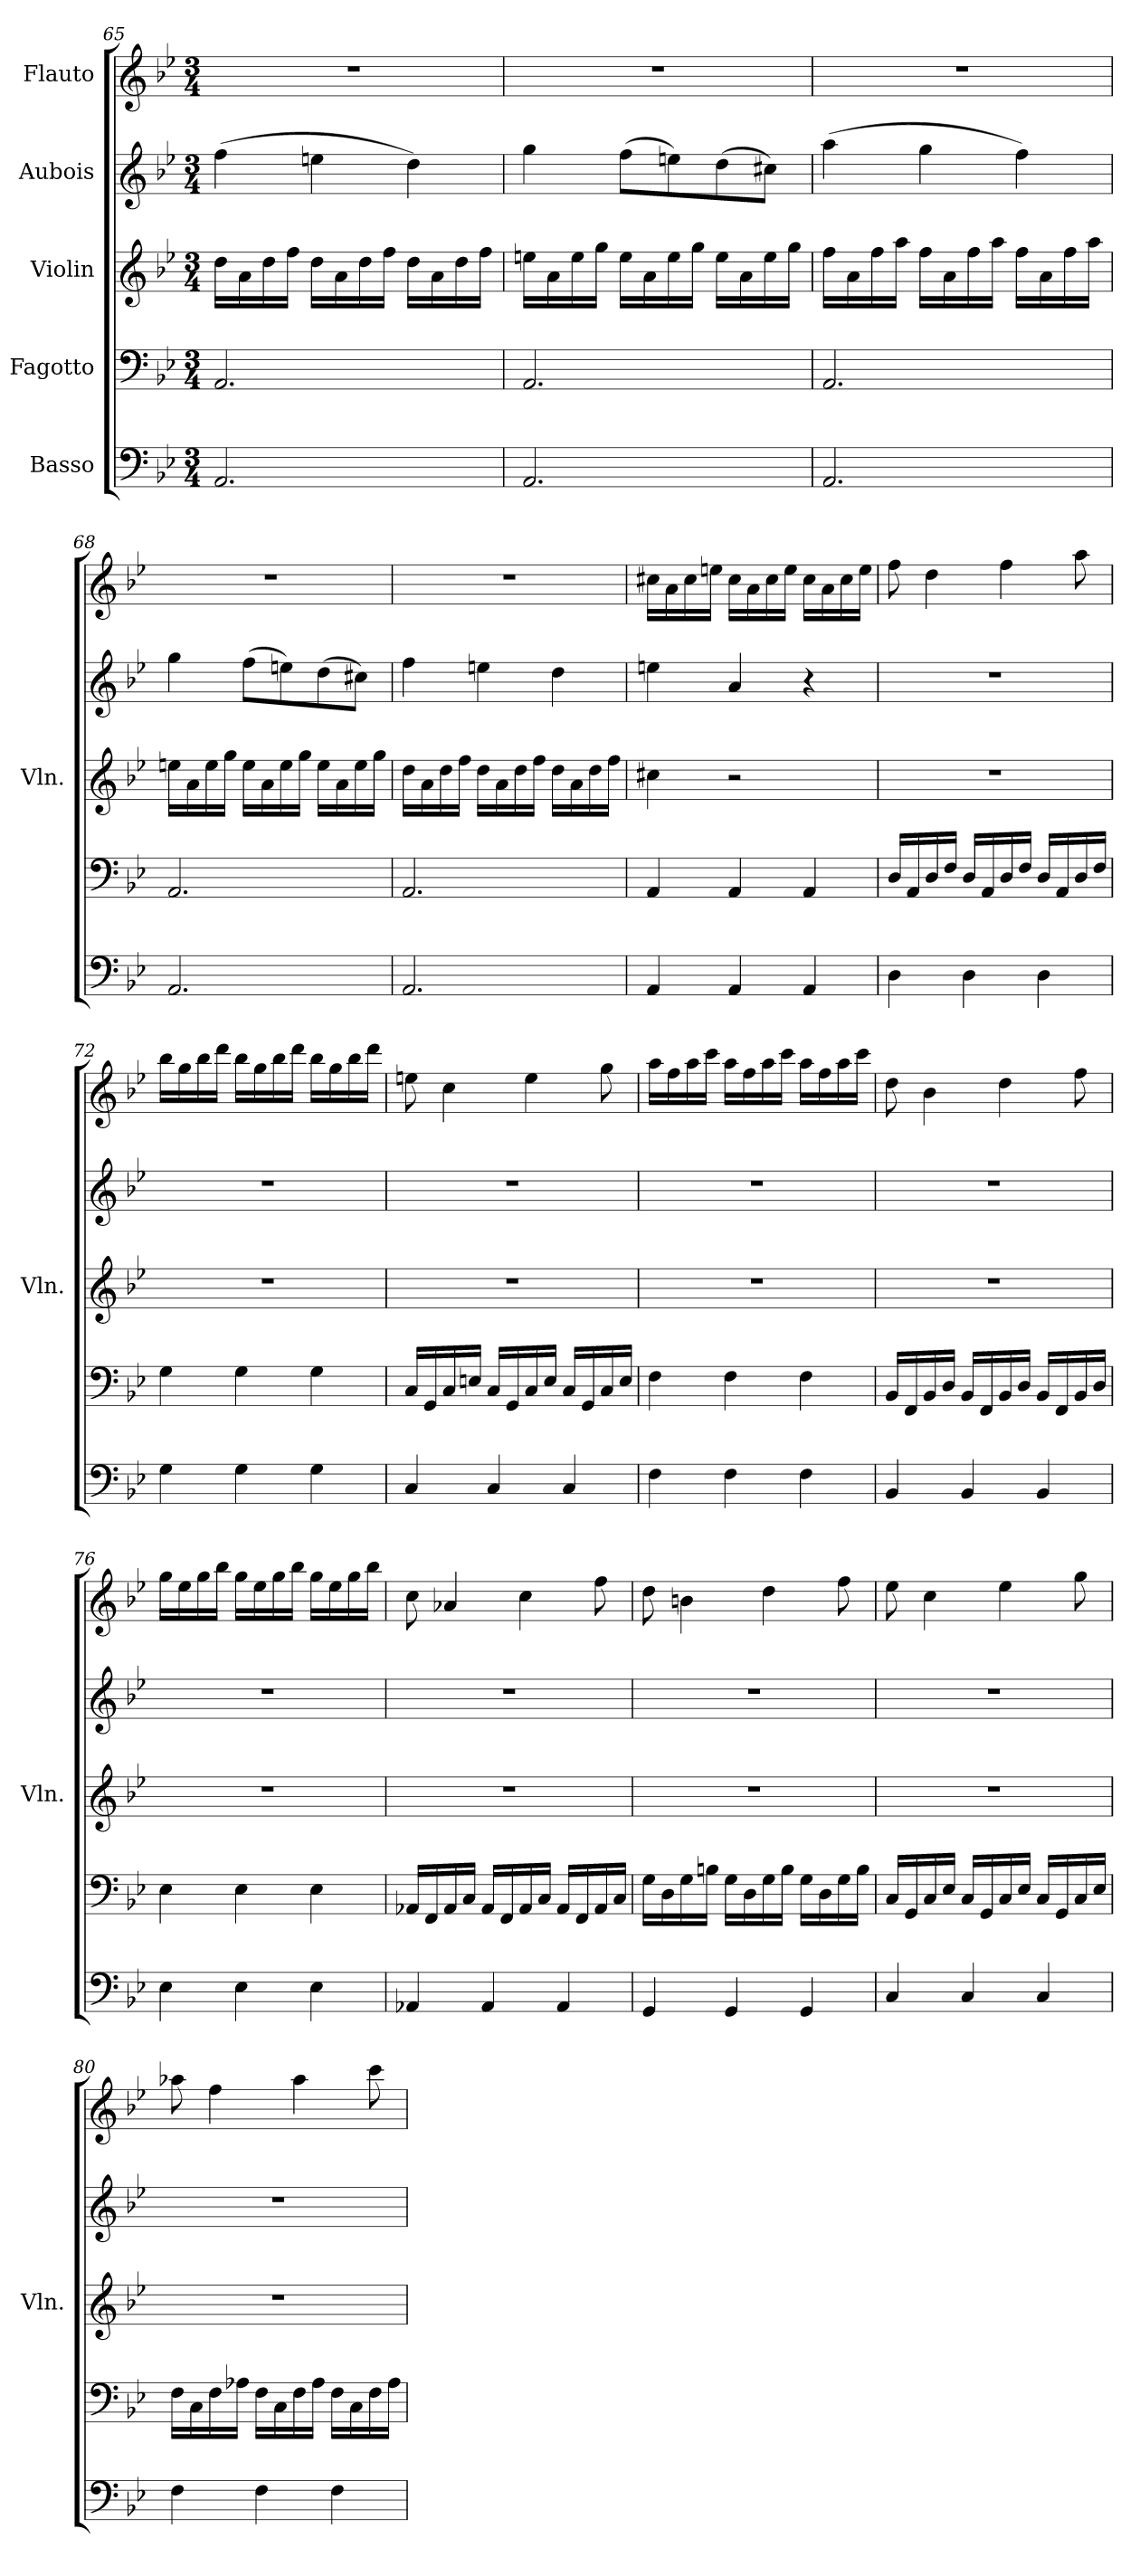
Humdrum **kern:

**kern	**kern	**kern	**kern	**kern
*part5	*part4	*part3	*part2	*part1
*staff5	*staff4	*staff3	*staff2	*staff1
*I"Basso	*I"Fagotto	*I"Violin	*I"Aubois	*I"Flauto
*	*	*I'Vln.	*	*
*clefF4	*clefF4	*clefG2	*clefG2	*clefG2
*k[b-e-]	*k[b-e-]	*k[b-e-]	*k[b-e-]	*k[b-e-]
*M3/4	*M3/4	*M3/4	*M3/4	*M3/4
=65	=65	=65	=65	=65
2.AA/	2.AA/	16dd\LL	(>4ff\	2.r
.	.	16a\	.	.
.	.	16dd\	.	.
.	.	16ff\JJ	.	.
.	.	16dd\LL	4een\	.
.	.	16a\	.	.
.	.	16dd\	.	.
.	.	16ff\JJ	.	.
.	.	16dd\LL	4dd\)	.
.	.	16a\	.	.
.	.	16dd\	.	.
.	.	16ff\JJ	.	.
=66	=66	=66	=66	=66
2.AA/	2.AA/	16een\LL	4gg\	2.r
.	.	16a\	.	.
.	.	16ee\	.	.
.	.	16gg\JJ	.	.
.	.	16ee\LL	(>8ff\L	.
.	.	16a\	.	.
.	.	16ee\	8een\)	.
.	.	16gg\JJ	.	.
.	.	16ee\LL	(>8dd\	.
.	.	16a\	.	.
.	.	16ee\	8cc#X\J)	.
.	.	16gg\JJ	.	.
=67	=67	=67	=67	=67
2.AA/	2.AA/	16ff\LL	(>4aa\	2.r
.	.	16a\	.	.
.	.	16ff\	.	.
.	.	16aa\JJ	.	.
.	.	16ff\LL	4gg\	.
.	.	16a\	.	.
.	.	16ff\	.	.
.	.	16aa\JJ	.	.
.	.	16ff\LL	4ff\)	.
.	.	16a\	.	.
.	.	16ff\	.	.
.	.	16aa\JJ	.	.
=68	=68	=68	=68	=68
2.AA/	2.AA/	16een\LL	4gg\	2.r
.	.	16a\	.	.
.	.	16ee\	.	.
.	.	16gg\JJ	.	.
.	.	16ee\LL	(>8ff\L	.
.	.	16a\	.	.
.	.	16ee\	8een\)	.
.	.	16gg\JJ	.	.
.	.	16ee\LL	(>8dd\	.
.	.	16a\	.	.
.	.	16ee\	8cc#X\J)	.
.	.	16gg\JJ	.	.
=69	=69	=69	=69	=69
2.AA/	2.AA/	16dd\LL	4ff\	2.r
.	.	16a\	.	.
.	.	16dd\	.	.
.	.	16ff\JJ	.	.
.	.	16dd\LL	4een\	.
.	.	16a\	.	.
.	.	16dd\	.	.
.	.	16ff\JJ	.	.
.	.	16dd\LL	4dd\	.
.	.	16a\	.	.
.	.	16dd\	.	.
.	.	16ff\JJ	.	.
!!LO:LB:g=z
=70	=70	=70	=70	=70
4AA/	4AA/	4cc#X\	4een\	16cc#X\LL
.	.	.	.	16a\
.	.	.	.	16cc#\
.	.	.	.	16een\JJ
4AA/	4AA/	2r	4a/	16cc#\LL
.	.	.	.	16a\
.	.	.	.	16cc#\
.	.	.	.	16ee\JJ
4AA/	4AA/	.	4r	16cc#\LL
.	.	.	.	16a\
.	.	.	.	16cc#\
.	.	.	.	16ee\JJ
=71	=71	=71	=71	=71
4D\	16D/LL	2.r	2.r	8ff\
.	16AA/	.	.	.
.	16D/	.	.	4dd\
.	16F/JJ	.	.	.
4D\	16D/LL	.	.	.
.	16AA/	.	.	.
.	16D/	.	.	4ff\
.	16F/JJ	.	.	.
4D\	16D/LL	.	.	.
.	16AA/	.	.	.
.	16D/	.	.	8aa\
.	16F/JJ	.	.	.
=72	=72	=72	=72	=72
4G\	4G\	2.r	2.r	16bb-\LL
.	.	.	.	16gg\
.	.	.	.	16bb-\
.	.	.	.	16ddd\JJ
4G\	4G\	.	.	16bb-\LL
.	.	.	.	16gg\
.	.	.	.	16bb-\
.	.	.	.	16ddd\JJ
4G\	4G\	.	.	16bb-\LL
.	.	.	.	16gg\
.	.	.	.	16bb-\
.	.	.	.	16ddd\JJ
=73	=73	=73	=73	=73
4C/	16C/LL	2.r	2.r	8een\
.	16GG/	.	.	.
.	16C/	.	.	4cc\
.	16En/JJ	.	.	.
4C/	16C/LL	.	.	.
.	16GG/	.	.	.
.	16C/	.	.	4ee\
.	16E/JJ	.	.	.
4C/	16C/LL	.	.	.
.	16GG/	.	.	.
.	16C/	.	.	8gg\
.	16E/JJ	.	.	.
=74	=74	=74	=74	=74
4F\	4F\	2.r	2.r	16aa\LL
.	.	.	.	16ff\
.	.	.	.	16aa\
.	.	.	.	16ccc\JJ
4F\	4F\	.	.	16aa\LL
.	.	.	.	16ff\
.	.	.	.	16aa\
.	.	.	.	16ccc\JJ
4F\	4F\	.	.	16aa\LL
.	.	.	.	16ff\
.	.	.	.	16aa\
.	.	.	.	16ccc\JJ
=75	=75	=75	=75	=75
4BB-/	16BB-/LL	2.r	2.r	8dd\
.	16FF/	.	.	.
.	16BB-/	.	.	4b-\
.	16D/JJ	.	.	.
4BB-/	16BB-/LL	.	.	.
.	16FF/	.	.	.
.	16BB-/	.	.	4dd\
.	16D/JJ	.	.	.
4BB-/	16BB-/LL	.	.	.
.	16FF/	.	.	.
.	16BB-/	.	.	8ff\
.	16D/JJ	.	.	.
!!LO:LB:g=z
=76	=76	=76	=76	=76
4E-\	4E-\	2.r	2.r	16gg\LL
.	.	.	.	16ee-\
.	.	.	.	16gg\
.	.	.	.	16bb-\JJ
4E-\	4E-\	.	.	16gg\LL
.	.	.	.	16ee-\
.	.	.	.	16gg\
.	.	.	.	16bb-\JJ
4E-\	4E-\	.	.	16gg\LL
.	.	.	.	16ee-\
.	.	.	.	16gg\
.	.	.	.	16bb-\JJ
=77	=77	=77	=77	=77
4AA-X/	16AA-X/LL	2.r	2.r	8cc\
.	16FF/	.	.	.
.	16AA-/	.	.	4a-X/
.	16C/JJ	.	.	.
4AA-/	16AA-/LL	.	.	.
.	16FF/	.	.	.
.	16AA-/	.	.	4cc\
.	16C/JJ	.	.	.
4AA-/	16AA-/LL	.	.	.
.	16FF/	.	.	.
.	16AA-/	.	.	8ff\
.	16C/JJ	.	.	.
=78	=78	=78	=78	=78
4GG/	16G\LL	2.r	2.r	8dd\
.	16D\	.	.	.
.	16G\	.	.	4bn\
.	16Bn\JJ	.	.	.
4GG/	16G\LL	.	.	.
.	16D\	.	.	.
.	16G\	.	.	4dd\
.	16B\JJ	.	.	.
4GG/	16G\LL	.	.	.
.	16D\	.	.	.
.	16G\	.	.	8ff\
.	16B\JJ	.	.	.
=79	=79	=79	=79	=79
4C/	16C/LL	2.r	2.r	8ee-\
.	16GG/	.	.	.
.	16C/	.	.	4cc\
.	16E-/JJ	.	.	.
4C/	16C/LL	.	.	.
.	16GG/	.	.	.
.	16C/	.	.	4ee-\
.	16E-/JJ	.	.	.
4C/	16C/LL	.	.	.
.	16GG/	.	.	.
.	16C/	.	.	8gg\
.	16E-/JJ	.	.	.
=80	=80	=80	=80	=80
4F\	16F\LL	2.r	2.r	8aa-X\
.	16C\	.	.	.
.	16F\	.	.	4ff\
.	16A-X\JJ	.	.	.
4F\	16F\LL	.	.	.
.	16C\	.	.	.
.	16F\	.	.	4aa-\
.	16A-\JJ	.	.	.
4F\	16F\LL	.	.	.
.	16C\	.	.	.
.	16F\	.	.	8ccc\
.	16A-\JJ	.	.	.
=	=	=	=	=
*-	*-	*-	*-	*-
